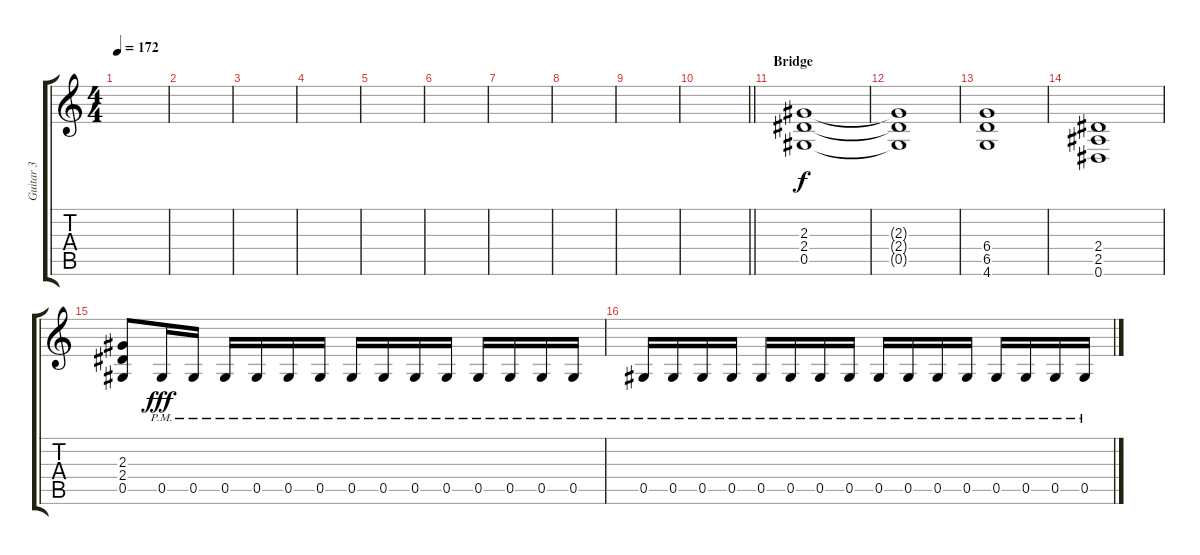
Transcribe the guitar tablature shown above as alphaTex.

\track ("Guitar 3" "Guitar 3") {instrument overdrivenguitar}
\staff {score tabs}
\tuning (Eb4 Bb3 Gb3 Db3 Ab2 Eb2) {hide}
\ts (4 4)
\tempo 172
\clef g2
\ks c
|
|
|
|
|
|
|
|
|
\barLineRight lightlight
|
\section ("" "Bridge")
(2.3 2.4 0.5).1{instrument distortionguitar} |
(2.3{t} 2.4{t} 0.5{t}).1 |
(6.4 6.5 4.6).1 |
(2.4 2.5 0.6).1 |
(2.3 2.4 0.5).8 0.5{pm}.16{dy fff} 0.5{pm}.16 0.5{pm}.16 0.5{pm}.16 0.5{pm}.16 0.5{pm}.16 0.5{pm}.16 0.5{pm}.16 0.5{pm}.16 0.5{pm}.16 0.5{pm}.16 0.5{pm}.16 0.5{pm}.16 0.5{pm}.16 |
0.5{pm}.16 0.5{pm}.16 0.5{pm}.16 0.5{pm}.16 0.5{pm}.16 0.5{pm}.16 0.5{pm}.16 0.5{pm}.16 0.5{pm}.16 0.5{pm}.16 0.5{pm}.16 0.5{pm}.16 0.5{pm}.16 0.5{pm}.16 0.5{pm}.16 0.5{pm}.16
